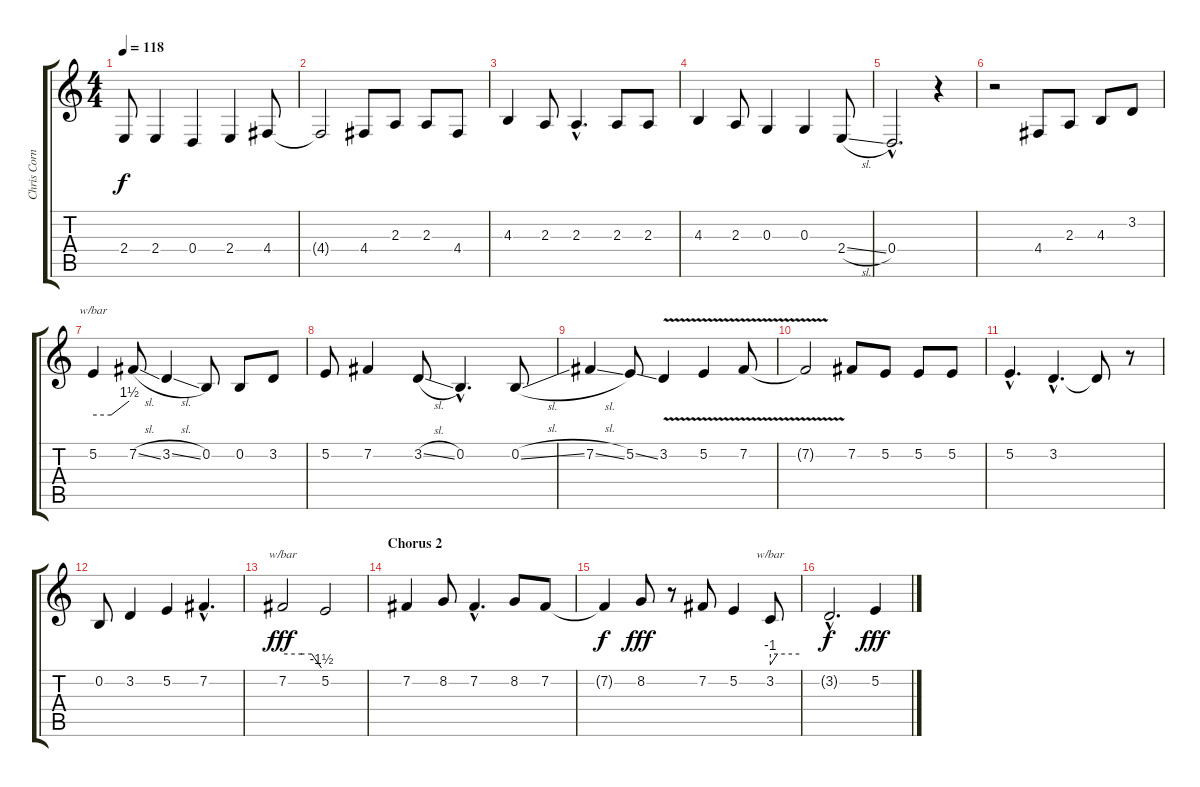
\track ("Chris Cornell - Vocals" "Chris Corn") {instrument lead1square}
\staff {score tabs}
\tuning (E4 B3 G3 D3 A2 E2) {hide}
\ts (4 4)
\tempo 118
\clef g2
\ks c
2.4.8{dy f} 2.4.4 0.4.4 2.4.4 4.4.8 |
4.4{t}.2 4.4.8 2.3.8 2.3.8 4.4.8 |
4.3.4 2.3.8 2.3{hac}.4{d} 2.3.8 2.3.8 |
4.3.4 2.3.8 0.3.4 0.3.4 2.4{sl}.8 |
0.4{hac}.2{d} r.4 |
r.2 4.4.8 2.3.8 4.3.8 3.2.8 |
5.2.4{tbe (custom default 0 0 30 0 60 6)} 7.2{sl}.8 3.2{sl}.4 0.2.8 0.2.8 3.2.8 |
5.2.8 7.2.4 3.2{sl}.8 0.2{hac}.4{d} 0.2{sl}.8 |
7.2{sl}.4 5.2{ss}.8 3.2{v}.4 5.2{v}.4 7.2{v}.8 |
7.2{t}.2 7.2.8 5.2.8 5.2.8 5.2.8 |
5.2{hac}.4{d} 3.2{hac}.4{d} 3.2{t}.8 r.8 |
0.2.8 3.2.4 5.2.4 7.2{hac}.4{d} |
7.2.2{tbe (custom default 0 0 30 0 45 0 60 -6) dy fff} 5.2.2 |
\section ("" "Chorus 2")
7.2.4 8.2.8 7.2{hac}.4{d} 8.2.8 7.2.8 |
7.2{t}.4{dy f} 8.2.8{dy fff} r.8 7.2.8 5.2.4 3.2.8{tbe (custom default 0 -4 15 0 60 0)} |
3.2{hac t}.2{d dy f} 5.2{sl}.4{dy fff}
